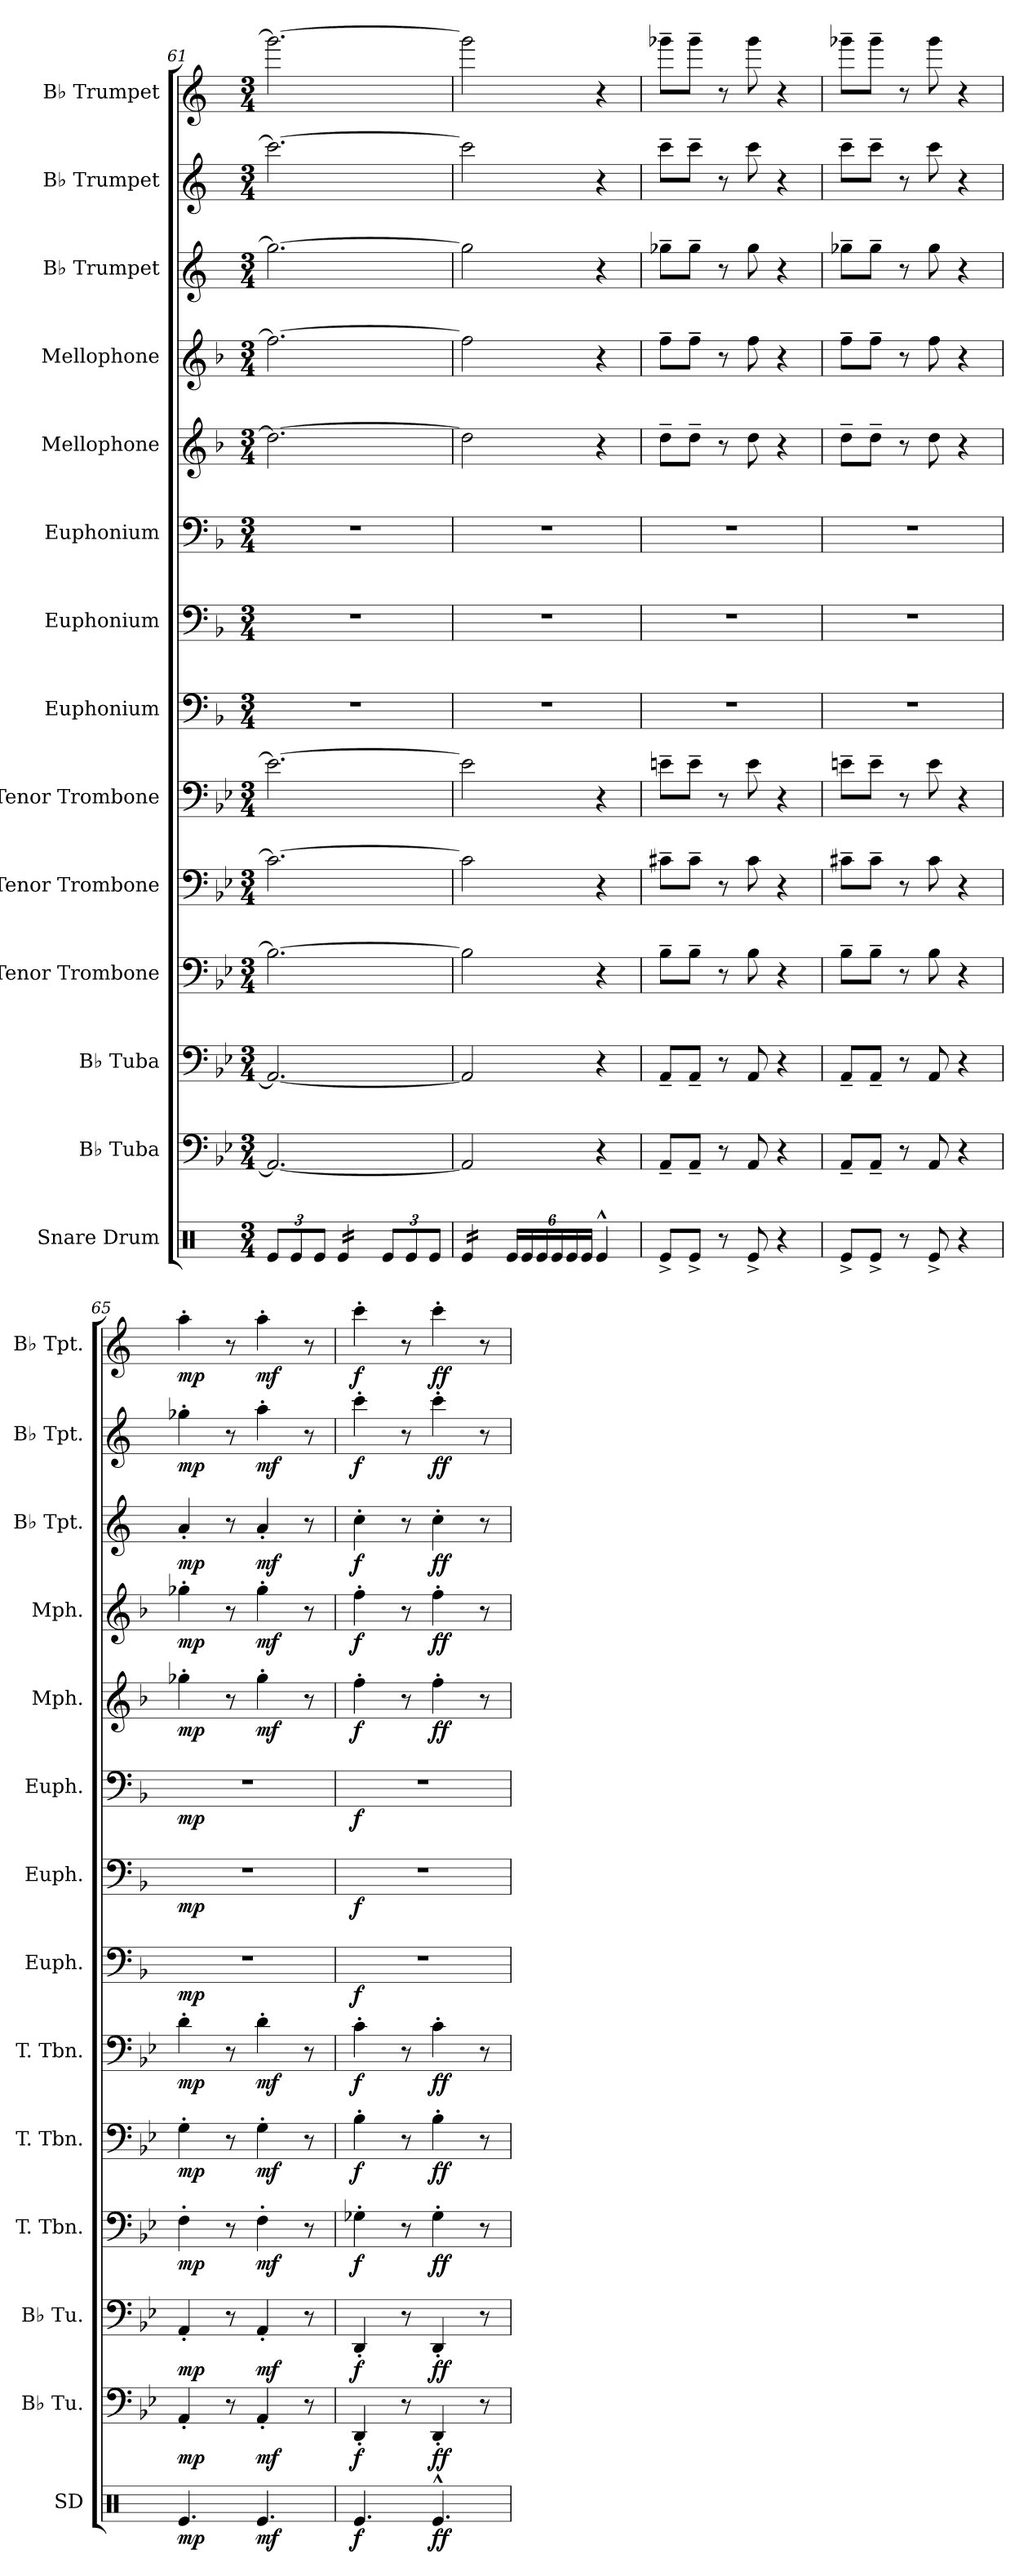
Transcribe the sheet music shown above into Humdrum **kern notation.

**kern	**dynam	**kern	**dynam	**kern	**dynam	**kern	**dynam	**kern	**dynam	**kern	**dynam	**kern	**dynam	**kern	**dynam	**kern	**dynam	**kern	**dynam	**kern	**dynam	**kern	**dynam	**kern	**dynam	**kern	**dynam
*part14	*part14	*part13	*part13	*part12	*part12	*part11	*part11	*part10	*part10	*part9	*part9	*part8	*part8	*part7	*part7	*part6	*part6	*part5	*part5	*part4	*part4	*part3	*part3	*part2	*part2	*part1	*part1
*staff14	*staff14	*staff13	*staff13	*staff12	*staff12	*staff11	*staff11	*staff10	*staff10	*staff9	*staff9	*staff8	*staff8	*staff7	*staff7	*staff6	*staff6	*staff5	*staff5	*staff4	*staff4	*staff3	*staff3	*staff2	*staff2	*staff1	*staff1
*I"Snare Drum	*	*I"B♭ Tuba	*	*I"B♭ Tuba	*	*I"Tenor Trombone	*	*I"Tenor Trombone	*	*I"Tenor Trombone	*	*I"Euphonium	*	*I"Euphonium	*	*I"Euphonium	*	*I"Mellophone	*	*I"Mellophone	*	*I"B♭ Trumpet	*	*I"B♭ Trumpet	*	*I"B♭ Trumpet	*
*I'SD	*	*I'B♭ Tu.	*	*I'B♭ Tu.	*	*I'T. Tbn.	*	*I'T. Tbn.	*	*I'T. Tbn.	*	*I'Euph.	*	*I'Euph.	*	*I'Euph.	*	*I'Mph.	*	*I'Mph.	*	*I'B♭ Tpt.	*	*I'B♭ Tpt.	*	*I'B♭ Tpt.	*
!!LO:PB:g=z
*clefX	*	*clefF4	*	*clefF4	*	*clefF4	*	*clefF4	*	*clefF4	*	*clefF4	*	*clefF4	*	*clefF4	*	*clefG2	*	*clefG2	*	*clefG2	*	*clefG2	*	*clefG2	*
*	*	*	*	*	*	*	*	*	*	*	*	*ITrd4c7	*	*ITrd4c7	*	*ITrd4c7	*	*ITrd4c7	*	*ITrd4c7	*	*ITrd1c2	*	*ITrd1c2	*	*ITrd1c2	*
*k[]	*	*k[b-e-]	*	*k[b-e-]	*	*k[b-e-]	*	*k[b-e-]	*	*k[b-e-]	*	*k[b-e-]	*	*k[b-e-]	*	*k[b-e-]	*	*k[b-e-]	*	*k[b-e-]	*	*k[b-e-]	*	*k[b-e-]	*	*k[b-e-]	*
*M3/4	*	*M3/4	*	*M3/4	*	*M3/4	*	*M3/4	*	*M3/4	*	*M3/4	*	*M3/4	*	*M3/4	*	*M3/4	*	*M3/4	*	*M3/4	*	*M3/4	*	*M3/4	*
*Xbrackettup	*	*	*	*	*	*	*	*	*	*	*	*	*	*	*	*	*	*	*	*	*	*	*	*	*	*	*
=61	=61	=61	=61	=61	=61	=61	=61	=61	=61	=61	=61	=61	=61	=61	=61	=61	=61	=61	=61	=61	=61	=61	=61	=61	=61	=61	=61
12Re/L	.	2.AA/_	.	2.AA/_	.	2.B-\_	.	2.c#\_	.	2.e\_	.	2.r	.	2.r	.	2.r	.	2.g\_	.	2.b-\_	.	2.ff-\_	.	2.bb-\_	.	2.fff-\_	.
12Re/	.	.	.	.	.	.	.	.	.	.	.	.	.	.	.	.	.	.	.	.	.	.	.	.	.	.	.
12Re/J	.	.	.	.	.	.	.	.	.	.	.	.	.	.	.	.	.	.	.	.	.	.	.	.	.	.	.
*tremolo	*	*	*	*	*	*	*	*	*	*	*	*	*	*	*	*	*	*	*	*	*	*	*	*	*	*	*
24Re/LL	.	.	.	.	.	.	.	.	.	.	.	.	.	.	.	.	.	.	.	.	.	.	.	.	.	.	.
24Re/	.	.	.	.	.	.	.	.	.	.	.	.	.	.	.	.	.	.	.	.	.	.	.	.	.	.	.
24Re/	.	.	.	.	.	.	.	.	.	.	.	.	.	.	.	.	.	.	.	.	.	.	.	.	.	.	.
24Re/	.	.	.	.	.	.	.	.	.	.	.	.	.	.	.	.	.	.	.	.	.	.	.	.	.	.	.
24Re/	.	.	.	.	.	.	.	.	.	.	.	.	.	.	.	.	.	.	.	.	.	.	.	.	.	.	.
24Re/JJ	.	.	.	.	.	.	.	.	.	.	.	.	.	.	.	.	.	.	.	.	.	.	.	.	.	.	.
*Xtremolo	*	*	*	*	*	*	*	*	*	*	*	*	*	*	*	*	*	*	*	*	*	*	*	*	*	*	*
12Re/L	.	.	.	.	.	.	.	.	.	.	.	.	.	.	.	.	.	.	.	.	.	.	.	.	.	.	.
12Re/	.	.	.	.	.	.	.	.	.	.	.	.	.	.	.	.	.	.	.	.	.	.	.	.	.	.	.
12Re/J	.	.	.	.	.	.	.	.	.	.	.	.	.	.	.	.	.	.	.	.	.	.	.	.	.	.	.
=62	=62	=62	=62	=62	=62	=62	=62	=62	=62	=62	=62	=62	=62	=62	=62	=62	=62	=62	=62	=62	=62	=62	=62	=62	=62	=62	=62
*tremolo	*	*	*	*	*	*	*	*	*	*	*	*	*	*	*	*	*	*	*	*	*	*	*	*	*	*	*
24Re/LL	.	2AA/]	.	2AA/]	.	2B-\]	.	2c#\]	.	2e\]	.	2.r	.	2.r	.	2.r	.	2g\]	.	2b-\]	.	2ff-\]	.	2bb-\]	.	2fff-\]	.
24Re/	.	.	.	.	.	.	.	.	.	.	.	.	.	.	.	.	.	.	.	.	.	.	.	.	.	.	.
24Re/	.	.	.	.	.	.	.	.	.	.	.	.	.	.	.	.	.	.	.	.	.	.	.	.	.	.	.
24Re/	.	.	.	.	.	.	.	.	.	.	.	.	.	.	.	.	.	.	.	.	.	.	.	.	.	.	.
24Re/	.	.	.	.	.	.	.	.	.	.	.	.	.	.	.	.	.	.	.	.	.	.	.	.	.	.	.
24Re/JJ	.	.	.	.	.	.	.	.	.	.	.	.	.	.	.	.	.	.	.	.	.	.	.	.	.	.	.
*Xtremolo	*	*	*	*	*	*	*	*	*	*	*	*	*	*	*	*	*	*	*	*	*	*	*	*	*	*	*
24Re/LL	.	.	.	.	.	.	.	.	.	.	.	.	.	.	.	.	.	.	.	.	.	.	.	.	.	.	.
24Re/	.	.	.	.	.	.	.	.	.	.	.	.	.	.	.	.	.	.	.	.	.	.	.	.	.	.	.
24Re/	.	.	.	.	.	.	.	.	.	.	.	.	.	.	.	.	.	.	.	.	.	.	.	.	.	.	.
24Re/	.	.	.	.	.	.	.	.	.	.	.	.	.	.	.	.	.	.	.	.	.	.	.	.	.	.	.
24Re/	.	.	.	.	.	.	.	.	.	.	.	.	.	.	.	.	.	.	.	.	.	.	.	.	.	.	.
24Re/JJ	.	.	.	.	.	.	.	.	.	.	.	.	.	.	.	.	.	.	.	.	.	.	.	.	.	.	.
4Re^^/	.	4r	.	4r	.	4r	.	4r	.	4r	.	.	.	.	.	.	.	4r	.	4r	.	4r	.	4r	.	4r	.
=63	=63	=63	=63	=63	=63	=63	=63	=63	=63	=63	=63	=63	=63	=63	=63	=63	=63	=63	=63	=63	=63	=63	=63	=63	=63	=63	=63
8Re^/L	.	8AA~/L	.	8AA~/L	.	8B-~\L	.	8c#X~\L	.	8en~\L	.	2.r	.	2.r	.	2.r	.	8g~\L	.	8b-~\L	.	8ff-X~\L	.	8bb-~\L	.	8fff-X~\L	.
8Re^/J	.	8AA~/J	.	8AA~/J	.	8B-~\J	.	8c#~\J	.	8e~\J	.	.	.	.	.	.	.	8g~\J	.	8b-~\J	.	8ff-~\J	.	8bb-~\J	.	8fff-~\J	.
8r	.	8r	.	8r	.	8r	.	8r	.	8r	.	.	.	.	.	.	.	8r	.	8r	.	8r	.	8r	.	8r	.
8Re^/	.	8AA/	.	8AA/	.	8B-\	.	8c#\	.	8e\	.	.	.	.	.	.	.	8g\	.	8b-\	.	8ff-\	.	8bb-\	.	8fff-\	.
4r	.	4r	.	4r	.	4r	.	4r	.	4r	.	.	.	.	.	.	.	4r	.	4r	.	4r	.	4r	.	4r	.
=64	=64	=64	=64	=64	=64	=64	=64	=64	=64	=64	=64	=64	=64	=64	=64	=64	=64	=64	=64	=64	=64	=64	=64	=64	=64	=64	=64
8Re^/L	.	8AA~/L	.	8AA~/L	.	8B-~\L	.	8c#X~\L	.	8en~\L	.	2.r	.	2.r	.	2.r	.	8g~\L	.	8b-~\L	.	8ff-X~\L	.	8bb-~\L	.	8fff-X~\L	.
8Re^/J	.	8AA~/J	.	8AA~/J	.	8B-~\J	.	8c#~\J	.	8e~\J	.	.	.	.	.	.	.	8g~\J	.	8b-~\J	.	8ff-~\J	.	8bb-~\J	.	8fff-~\J	.
8r	.	8r	.	8r	.	8r	.	8r	.	8r	.	.	.	.	.	.	.	8r	.	8r	.	8r	.	8r	.	8r	.
8Re^/	.	8AA/	.	8AA/	.	8B-\	.	8c#\	.	8e\	.	.	.	.	.	.	.	8g\	.	8b-\	.	8ff-\	.	8bb-\	.	8fff-\	.
4r	.	4r	.	4r	.	4r	.	4r	.	4r	.	.	.	.	.	.	.	4r	.	4r	.	4r	.	4r	.	4r	.
=65	=65	=65	=65	=65	=65	=65	=65	=65	=65	=65	=65	=65	=65	=65	=65	=65	=65	=65	=65	=65	=65	=65	=65	=65	=65	=65	=65
*	*	*	*	*	*	*	*	*	*	*	*	*	*	*	*	*	*	*	*	*	*	*	*	*	*	*MM185	*
!	!LO:DY:b	!	!LO:DY:b	!	!LO:DY:b	!	!LO:DY:b	!	!LO:DY:b	!	!LO:DY:b	!	!LO:DY:b	!	!LO:DY:b	!	!LO:DY:b	!	!LO:DY:b	!	!LO:DY:b	!	!LO:DY:b	!	!LO:DY:b	!	!LO:DY:b
4.Re/	mp	4AA'/	mp	4AA'/	mp	4F'\	mp	4G'\	mp	4d'\	mp	2.r	mp	2.r	mp	2.r	mp	4cc-X'\	mp	4cc-X'\	mp	4g'/	mp	4ff-X'\	mp	4gg'\	mp
.	.	8r	.	8r	.	8r	.	8r	.	8r	.	.	.	.	.	.	.	8r	.	8r	.	8r	.	8r	.	8r	.
!	!LO:DY:b	!	!LO:DY:b	!	!LO:DY:b	!	!LO:DY:b	!	!LO:DY:b	!	!LO:DY:b	!	!	!	!	!	!	!	!LO:DY:b	!	!LO:DY:b	!	!LO:DY:b	!	!LO:DY:b	!	!LO:DY:b
4.Re/	mf	4AA'/	mf	4AA'/	mf	4F'\	mf	4G'\	mf	4d'\	mf	.	.	.	.	.	.	4cc-'\	mf	4cc-'\	mf	4g'/	mf	4gg'\	mf	4gg'\	mf
.	.	8r	.	8r	.	8r	.	8r	.	8r	.	.	.	.	.	.	.	8r	.	8r	.	8r	.	8r	.	8r	.
=66	=66	=66	=66	=66	=66	=66	=66	=66	=66	=66	=66	=66	=66	=66	=66	=66	=66	=66	=66	=66	=66	=66	=66	=66	=66	=66	=66
!	!LO:DY:b	!	!LO:DY:b	!	!LO:DY:b	!	!LO:DY:b	!	!LO:DY:b	!	!LO:DY:b	!	!LO:DY:b	!	!LO:DY:b	!	!LO:DY:b	!	!LO:DY:b	!	!LO:DY:b	!	!LO:DY:b	!	!LO:DY:b	!	!LO:DY:b
4.Re/	f	4DD'/	f	4DD'/	f	4G-X'\	f	4B-'\	f	4c'\	f	2.r	f	2.r	f	2.r	f	4b-'\	f	4b-'\	f	4b-'\	f	4bb-'\	f	4bb-'\	f
.	.	8r	.	8r	.	8r	.	8r	.	8r	.	.	.	.	.	.	.	8r	.	8r	.	8r	.	8r	.	8r	.
!	!LO:DY:b	!	!LO:DY:b	!	!LO:DY:b	!	!LO:DY:b	!	!LO:DY:b	!	!LO:DY:b	!	!	!	!	!	!	!	!LO:DY:b	!	!LO:DY:b	!	!LO:DY:b	!	!LO:DY:b	!	!LO:DY:b
4.Re^^/	ff	4DD'/	ff	4DD'/	ff	4G-'\	ff	4B-'\	ff	4c'\	ff	.	.	.	.	.	.	4b-'\	ff	4b-'\	ff	4b-'\	ff	4bb-'\	ff	4bb-'\	ff
.	.	8r	.	8r	.	8r	.	8r	.	8r	.	.	.	.	.	.	.	8r	.	8r	.	8r	.	8r	.	8r	.
=	=	=	=	=	=	=	=	=	=	=	=	=	=	=	=	=	=	=	=	=	=	=	=	=	=	=	=
*-	*-	*-	*-	*-	*-	*-	*-	*-	*-	*-	*-	*-	*-	*-	*-	*-	*-	*-	*-	*-	*-	*-	*-	*-	*-	*-	*-
